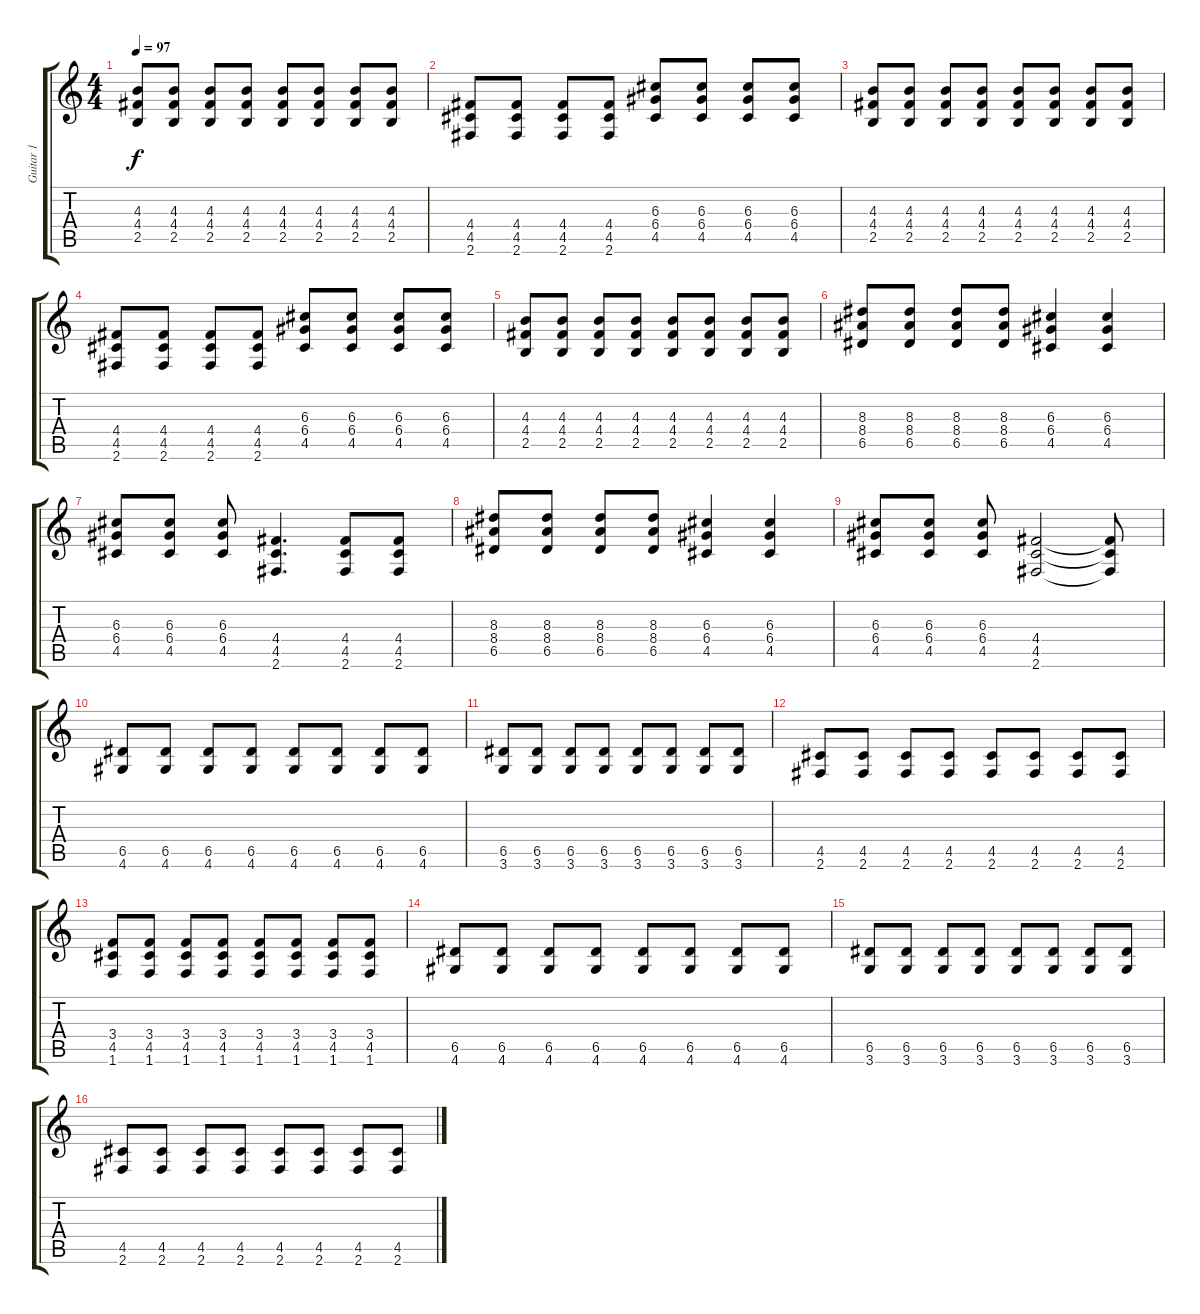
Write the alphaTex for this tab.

\track ("Guitar 1    Chris Collingwood" "Guitar 1  ") {instrument overdrivenguitar}
\staff {score tabs}
\tuning (E4 B3 G3 D3 A2 E2) {hide}
\ts (4 4)
\tempo 97
\clef g2
\ks c
(4.3 4.4 2.5).8{dy f} (4.3 4.4 2.5).8 (4.3 4.4 2.5).8 (4.3 4.4 2.5).8 (4.3 4.4 2.5).8 (4.3 4.4 2.5).8 (4.3 4.4 2.5).8 (4.3 4.4 2.5).8 |
(4.4 4.5 2.6).8 (4.4 4.5 2.6).8 (4.4 4.5 2.6).8 (4.4 4.5 2.6).8 (6.3 6.4 4.5).8 (6.3 6.4 4.5).8 (6.3 6.4 4.5).8 (6.3 6.4 4.5).8 |
(4.3 4.4 2.5).8 (4.3 4.4 2.5).8 (4.3 4.4 2.5).8 (4.3 4.4 2.5).8 (4.3 4.4 2.5).8 (4.3 4.4 2.5).8 (4.3 4.4 2.5).8 (4.3 4.4 2.5).8 |
(4.4 4.5 2.6).8 (4.4 4.5 2.6).8 (4.4 4.5 2.6).8 (4.4 4.5 2.6).8 (6.3 6.4 4.5).8 (6.3 6.4 4.5).8 (6.3 6.4 4.5).8 (6.3 6.4 4.5).8 |
(4.3 4.4 2.5).8 (4.3 4.4 2.5).8 (4.3 4.4 2.5).8 (4.3 4.4 2.5).8 (4.3 4.4 2.5).8 (4.3 4.4 2.5).8 (4.3 4.4 2.5).8 (4.3 4.4 2.5).8 |
(8.3 8.4 6.5).8 (8.3 8.4 6.5).8 (8.3 8.4 6.5).8 (8.3 8.4 6.5).8 (6.3 6.4 4.5).4 (6.3 6.4 4.5).4 |
(6.3 6.4 4.5).8 (6.3 6.4 4.5).8 (6.3 6.4 4.5).8 (4.4 4.5 2.6).4{d} (4.4 4.5 2.6).8 (4.4 4.5 2.6).8 |
(8.3 8.4 6.5).8 (8.3 8.4 6.5).8 (8.3 8.4 6.5).8 (8.3 8.4 6.5).8 (6.3 6.4 4.5).4 (6.3 6.4 4.5).4 |
(6.3 6.4 4.5).8 (6.3 6.4 4.5).8 (6.3 6.4 4.5).8 (4.4 4.5 2.6).2 (4.4{t} 4.5{t} 2.6{t}).8 |
(6.5 4.6).8{volume 8} (6.5 4.6).8 (6.5 4.6).8 (6.5 4.6).8 (6.5 4.6).8 (6.5 4.6).8 (6.5 4.6).8 (6.5 4.6).8 |
(6.5 3.6).8 (6.5 3.6).8 (6.5 3.6).8 (6.5 3.6).8 (6.5 3.6).8 (6.5 3.6).8 (6.5 3.6).8 (6.5 3.6).8 |
(4.5 2.6).8 (4.5 2.6).8 (4.5 2.6).8 (4.5 2.6).8 (4.5 2.6).8 (4.5 2.6).8 (4.5 2.6).8 (4.5 2.6).8 |
(3.4 4.5 1.6).8 (3.4 4.5 1.6).8 (3.4 4.5 1.6).8 (3.4 4.5 1.6).8 (3.4 4.5 1.6).8 (3.4 4.5 1.6).8 (3.4 4.5 1.6).8 (3.4 4.5 1.6).8 |
(6.5 4.6).8 (6.5 4.6).8 (6.5 4.6).8 (6.5 4.6).8 (6.5 4.6).8 (6.5 4.6).8 (6.5 4.6).8 (6.5 4.6).8 |
(6.5 3.6).8 (6.5 3.6).8 (6.5 3.6).8 (6.5 3.6).8 (6.5 3.6).8 (6.5 3.6).8 (6.5 3.6).8 (6.5 3.6).8 |
(4.5 2.6).8 (4.5 2.6).8 (4.5 2.6).8 (4.5 2.6).8 (4.5 2.6).8 (4.5 2.6).8 (4.5 2.6).8 (4.5 2.6).8
